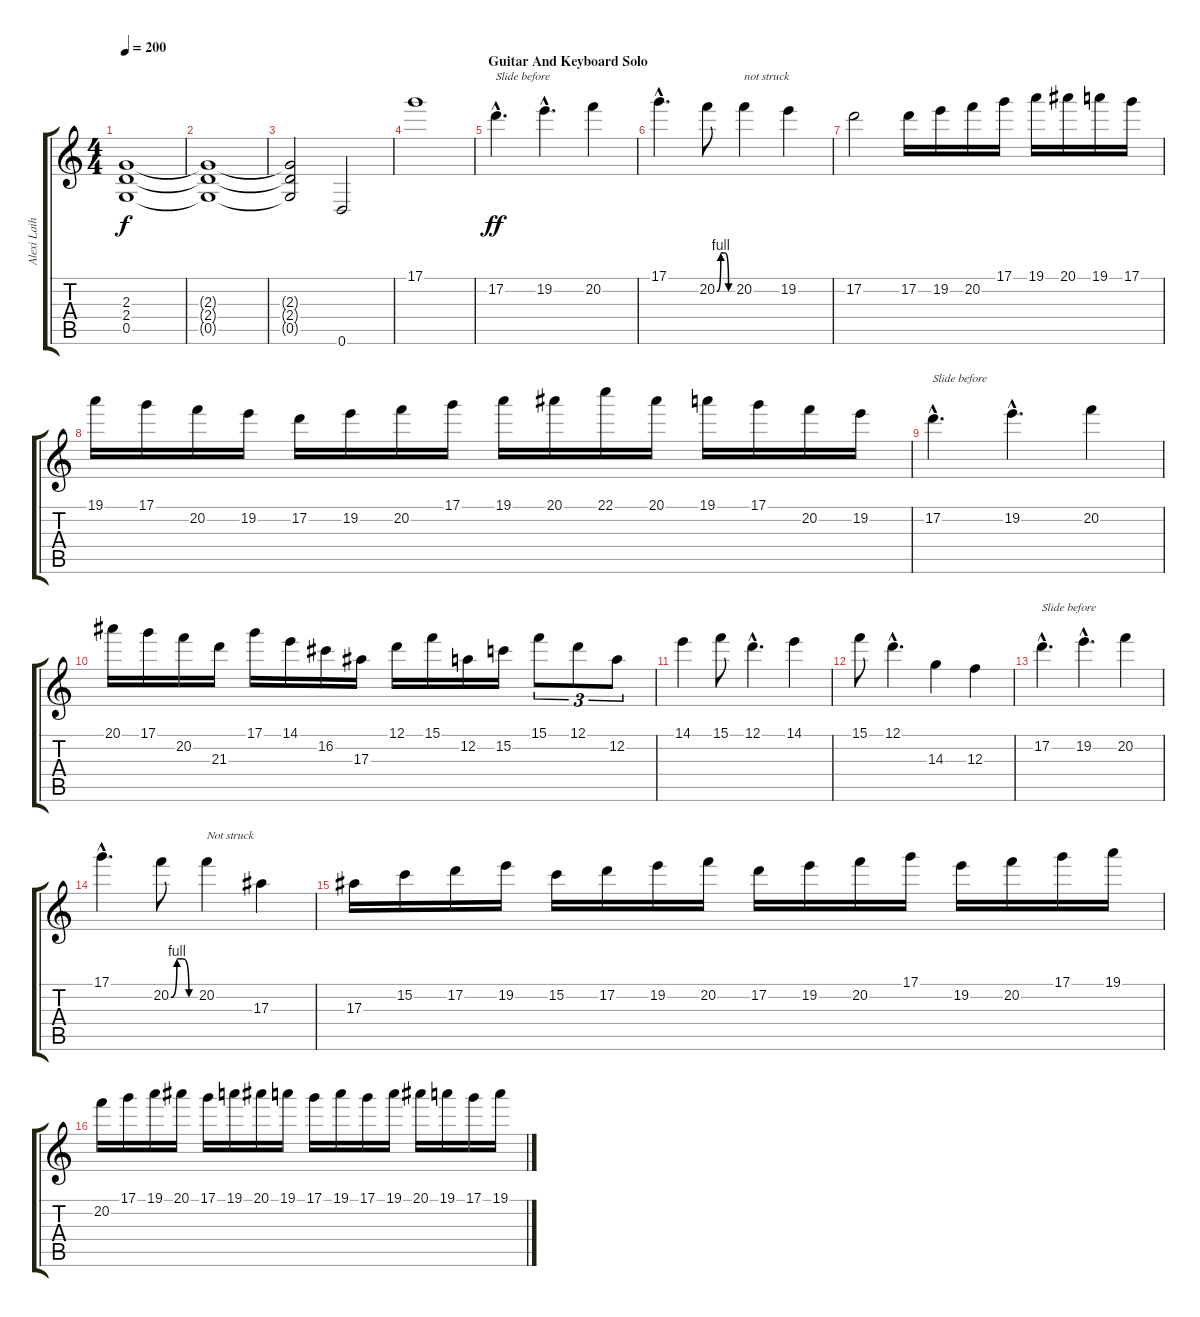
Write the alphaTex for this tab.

\track ("Alexi Laiho" "Alexi Laih") {instrument overdrivenguitar}
\staff {score tabs}
\tuning (D4 A3 F3 C3 G2 D2) {hide}
\ts (4 4)
\tempo 200
\clef g2
\ks c
(2.3{t} 2.4{t} 0.5{t}).1{dy f} |
(2.3{t} 2.4{t} 0.5{t}).1 |
(2.3{t} 2.4{t} 0.5{t}).2 0.6.2 |
17.1.1 |
\section ("" "Guitar And Keyboard Solo")
17.2{hac}.4{d txt "Slide before" dy ff} 19.2{hac}.4{d} 20.2.4 |
17.1{hac}.4{d} 20.2{be (custom 0 0 15 4 30 4 45 0 60 0)}.8 20.2.4{txt "not struck"} 19.2.4 |
17.2.2 17.2.16 19.2.16 20.2.16 17.1.16 19.1.16 20.1.16 19.1.16 17.1.16 |
19.1.16 17.1.16 20.2.16 19.2.16 17.2.16 19.2.16 20.2.16 17.1.16 19.1.16 20.1.16 22.1.16 20.1.16 19.1.16 17.1.16 20.2.16 19.2.16 |
17.2{hac}.4{d txt "Slide before"} 19.2{hac}.4{d} 20.2.4 |
20.1.16 17.1.16 20.2.16 21.3.16 17.1.16 14.1.16 16.2.16 17.3.16 12.1.16 15.1.16 12.2.16 15.2.16 15.1.8{tu (3 2)} 12.1.8{tu (3 2)} 12.2.8{tu (3 2)} |
14.1.4 15.1.8 12.1{hac}.4{d} 14.1.4 |
15.1.8 12.1{hac}.4{d} 14.3.4 12.3.4 |
17.2{hac}.4{d txt "Slide before"} 19.2{hac}.4{d} 20.2.4 |
17.1{hac}.4{d} 20.2{be (custom 0 0 15 4 30 4 45 0 60 0)}.8 20.2.4{txt "Not struck"} 17.3.4 |
17.3.16 15.2.16 17.2.16 19.2.16 15.2.16 17.2.16 19.2.16 20.2.16 17.2.16 19.2.16 20.2.16 17.1.16 19.2.16 20.2.16 17.1.16 19.1.16 |
20.2.16 17.1.16 19.1.16 20.1.16 17.1.16 19.1.16 20.1.16 19.1.16 17.1.16 19.1.16 17.1.16 19.1.16 20.1.16 19.1.16 17.1.16 19.1.16
